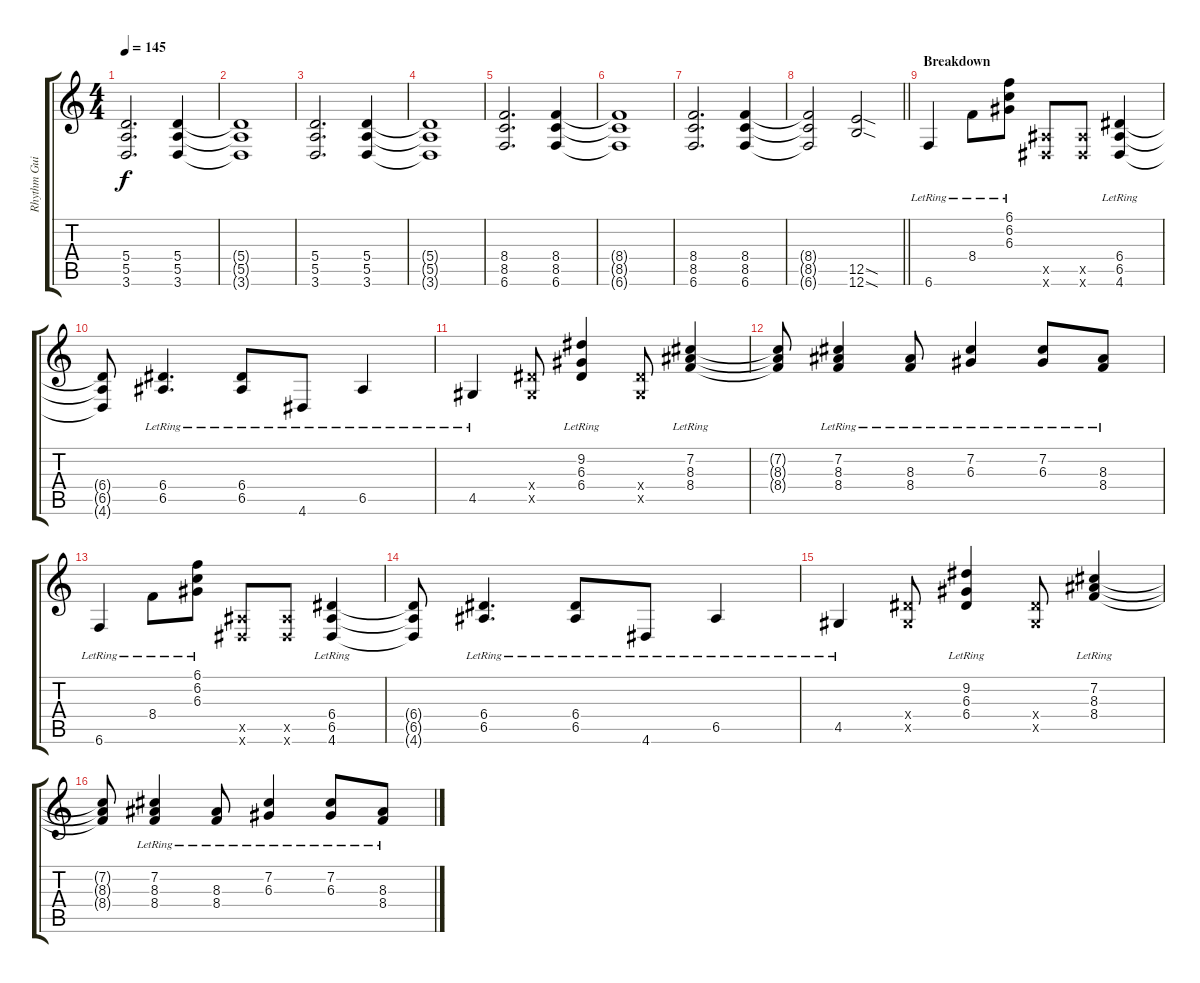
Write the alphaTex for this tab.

\track ("Rhythm Guitar" "Rhythm Gui") {instrument distortionguitar}
\staff {score tabs}
\tuning (B3 Gb3 D3 A2 E2 B1) {hide}
\ts (4 4)
\tempo 145
\clef g2
\ks c
(5.4 5.5 3.6).2{d dy f} (5.4 5.5 3.6).4 |
(5.4{t} 5.5{t} 3.6{t}).1 |
(5.4 5.5 3.6).2{d} (5.4 5.5 3.6).4 |
(5.4{t} 5.5{t} 3.6{t}).1 |
(8.4 8.5 6.6).2{d} (8.4 8.5 6.6).4 |
(8.4{t} 8.5{t} 6.6{t}).1 |
(8.4 8.5 6.6).2{d} (8.4 8.5 6.6).4 |
\barLineRight lightlight
(8.4{t} 8.5{t} 6.6{t}).2 (12.5{sod} 12.6{sod}).2 |
\section ("" "Breakdown")
6.6{lr}.4{volume 10 balance 8 instrument electricguitarclean} 8.4{lr}.8 (6.1{lr} 6.2{lr} 6.3{lr}).8 (6.5{x} 4.6{x}).8 (6.5{x} 4.6{x}).8 (6.4{lr} 6.5{lr} 4.6{lr}).4 |
(6.4{t} 6.5{t} 4.6{t}).8 (6.4{lr} 6.5{lr}).4{d} (6.4{lr} 6.5{lr}).8 4.6{lr}.8 6.5{lr}.4 |
4.5{lr}.4 (6.4{x} 4.5{x}).8 (9.2{lr} 6.3{lr} 6.4{lr}).4 (6.4{x} 4.5{x}).8 (7.2{lr} 8.3{lr} 8.4{lr}).4 |
(7.2{t} 8.3{t} 8.4{t}).8 (7.2{lr} 8.3{lr} 8.4{lr}).4 (8.3{lr} 8.4{lr}).8 (7.2{lr} 6.3{lr}).4 (7.2{lr} 6.3{lr}).8 (8.3{lr} 8.4{lr}).8 |
6.6{lr}.4 8.4{lr}.8 (6.1{lr} 6.2{lr} 6.3{lr}).8 (6.5{x} 4.6{x}).8 (6.5{x} 4.6{x}).8 (6.4{lr} 6.5{lr} 4.6{lr}).4 |
(6.4{t} 6.5{t} 4.6{t}).8 (6.4{lr} 6.5{lr}).4{d} (6.4{lr} 6.5{lr}).8 4.6{lr}.8 6.5{lr}.4 |
4.5{lr}.4 (6.4{x} 4.5{x}).8 (9.2{lr} 6.3{lr} 6.4{lr}).4 (6.4{x} 4.5{x}).8 (7.2{lr} 8.3{lr} 8.4{lr}).4 |
(7.2{t} 8.3{t} 8.4{t}).8 (7.2{lr} 8.3{lr} 8.4{lr}).4 (8.3{lr} 8.4{lr}).8 (7.2{lr} 6.3{lr}).4 (7.2{lr} 6.3{lr}).8 (8.3{lr} 8.4{lr}).8
